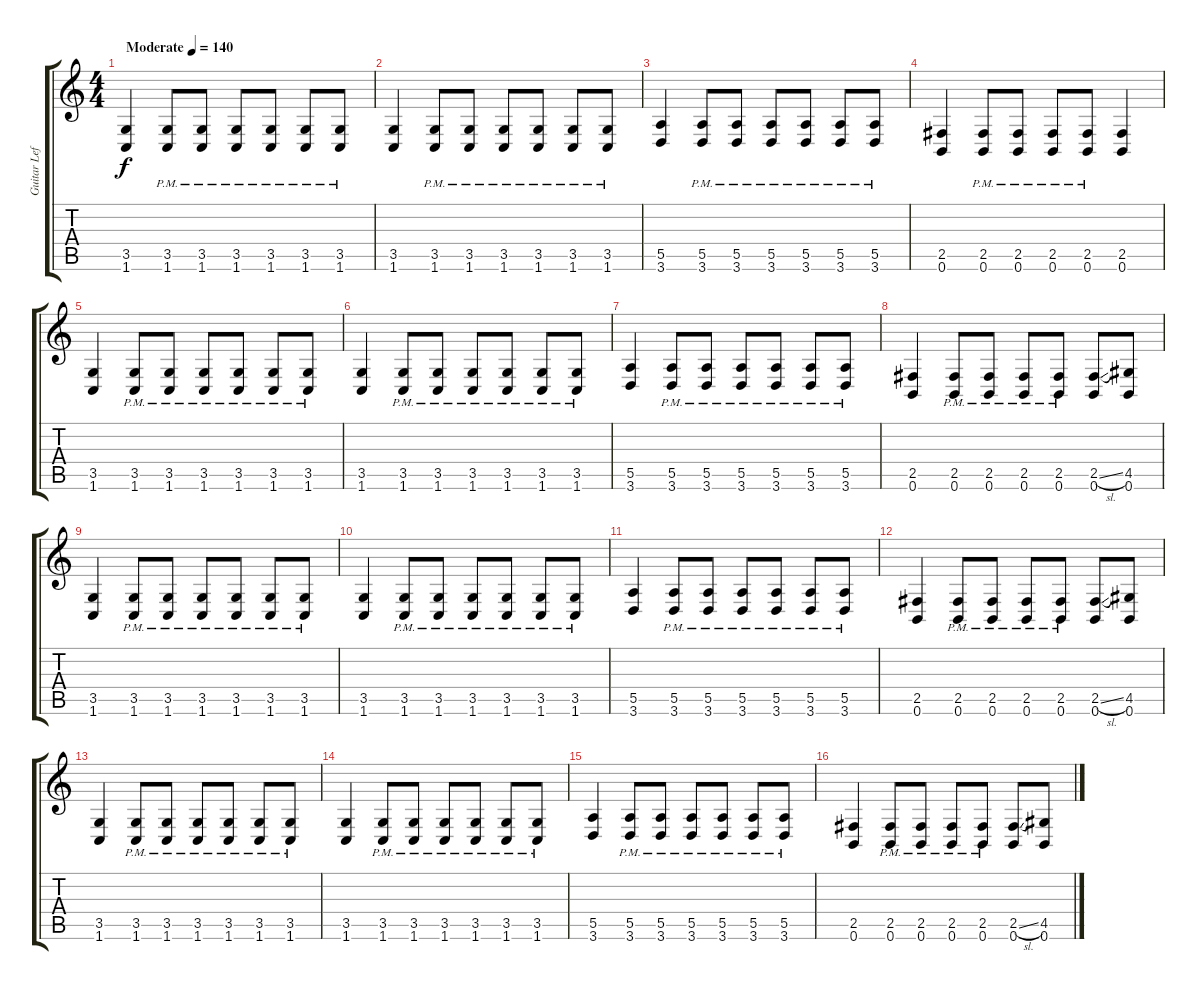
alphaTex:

\track ("Guitar Left" "Guitar Lef") {instrument distortionguitar}
\staff {score tabs}
\tuning (B3 G3 D3 A2 E2 B1) {hide}
\ts (4 4)
\tempo (140 "Moderate")
\clef g2
\ks c
(3.5 1.6).4{dy f instrument distortionguitar} (3.5{pm} 1.6{pm}).8 (3.5{pm} 1.6{pm}).8 (3.5{pm} 1.6{pm}).8 (3.5{pm} 1.6{pm}).8 (3.5{pm} 1.6{pm}).8 (3.5{pm} 1.6{pm}).8 |
(3.5 1.6).4 (3.5{pm} 1.6{pm}).8 (3.5{pm} 1.6{pm}).8 (3.5{pm} 1.6{pm}).8 (3.5{pm} 1.6{pm}).8 (3.5{pm} 1.6{pm}).8 (3.5{pm} 1.6{pm}).8 |
(5.5 3.6).4 (5.5{pm} 3.6{pm}).8 (5.5{pm} 3.6{pm}).8 (5.5{pm} 3.6{pm}).8 (5.5{pm} 3.6{pm}).8 (5.5{pm} 3.6{pm}).8 (5.5{pm} 3.6{pm}).8 |
(2.5 0.6).4 (2.5{pm} 0.6{pm}).8 (2.5{pm} 0.6{pm}).8 (2.5{pm} 0.6{pm}).8 (2.5{pm} 0.6{pm}).8 (2.5 0.6).4 |
(3.5 1.6).4 (3.5{pm} 1.6{pm}).8 (3.5{pm} 1.6{pm}).8 (3.5{pm} 1.6{pm}).8 (3.5{pm} 1.6{pm}).8 (3.5{pm} 1.6{pm}).8 (3.5{pm} 1.6{pm}).8 |
(3.5 1.6).4 (3.5{pm} 1.6{pm}).8 (3.5{pm} 1.6{pm}).8 (3.5{pm} 1.6{pm}).8 (3.5{pm} 1.6{pm}).8 (3.5{pm} 1.6{pm}).8 (3.5{pm} 1.6{pm}).8 |
(5.5 3.6).4 (5.5{pm} 3.6{pm}).8 (5.5{pm} 3.6{pm}).8 (5.5{pm} 3.6{pm}).8 (5.5{pm} 3.6{pm}).8 (5.5{pm} 3.6{pm}).8 (5.5{pm} 3.6{pm}).8 |
(2.5 0.6).4 (2.5{pm} 0.6{pm}).8 (2.5{pm} 0.6{pm}).8 (2.5{pm} 0.6{pm}).8 (2.5{pm} 0.6{pm}).8 (2.5{sl} 0.6).8 (4.5 0.6).8 |
(3.5 1.6).4 (3.5{pm} 1.6{pm}).8 (3.5{pm} 1.6{pm}).8 (3.5{pm} 1.6{pm}).8 (3.5{pm} 1.6{pm}).8 (3.5{pm} 1.6{pm}).8 (3.5{pm} 1.6{pm}).8 |
(3.5 1.6).4 (3.5{pm} 1.6{pm}).8 (3.5{pm} 1.6{pm}).8 (3.5{pm} 1.6{pm}).8 (3.5{pm} 1.6{pm}).8 (3.5{pm} 1.6{pm}).8 (3.5{pm} 1.6{pm}).8 |
(5.5 3.6).4 (5.5{pm} 3.6{pm}).8 (5.5{pm} 3.6{pm}).8 (5.5{pm} 3.6{pm}).8 (5.5{pm} 3.6{pm}).8 (5.5{pm} 3.6{pm}).8 (5.5{pm} 3.6{pm}).8 |
(2.5 0.6).4 (2.5{pm} 0.6{pm}).8 (2.5{pm} 0.6{pm}).8 (2.5{pm} 0.6{pm}).8 (2.5{pm} 0.6{pm}).8 (2.5{sl} 0.6).8 (4.5 0.6).8 |
(3.5 1.6).4 (3.5{pm} 1.6{pm}).8 (3.5{pm} 1.6{pm}).8 (3.5{pm} 1.6{pm}).8 (3.5{pm} 1.6{pm}).8 (3.5{pm} 1.6{pm}).8 (3.5{pm} 1.6{pm}).8 |
(3.5 1.6).4 (3.5{pm} 1.6{pm}).8 (3.5{pm} 1.6{pm}).8 (3.5{pm} 1.6{pm}).8 (3.5{pm} 1.6{pm}).8 (3.5{pm} 1.6{pm}).8 (3.5{pm} 1.6{pm}).8 |
(5.5 3.6).4 (5.5{pm} 3.6{pm}).8 (5.5{pm} 3.6{pm}).8 (5.5{pm} 3.6{pm}).8 (5.5{pm} 3.6{pm}).8 (5.5{pm} 3.6{pm}).8 (5.5{pm} 3.6{pm}).8 |
(2.5 0.6).4 (2.5{pm} 0.6{pm}).8 (2.5{pm} 0.6{pm}).8 (2.5{pm} 0.6{pm}).8 (2.5{pm} 0.6{pm}).8 (2.5{sl} 0.6).8 (4.5 0.6).8
